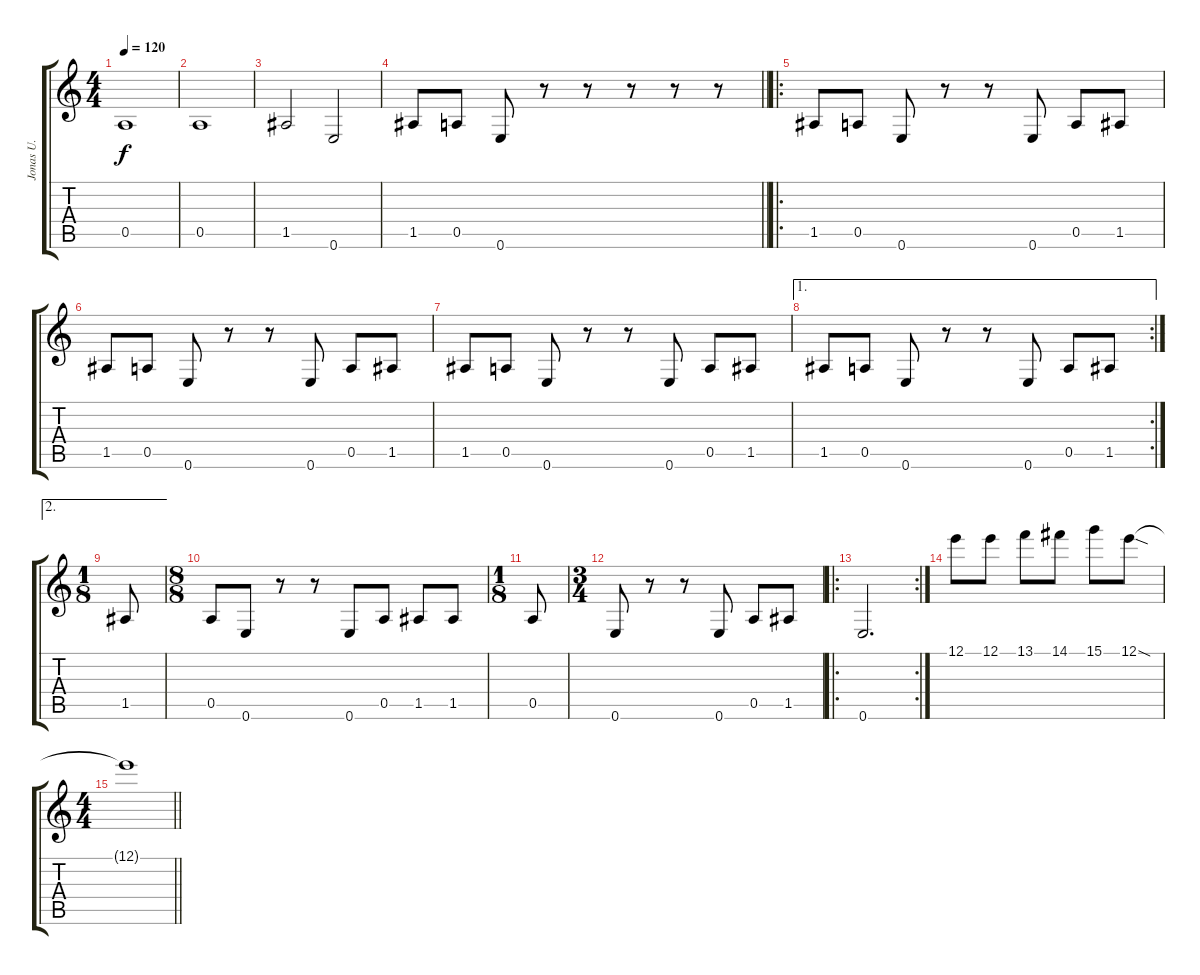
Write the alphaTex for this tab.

\track ("Jonas U." "Jonas U.") {instrument distortionguitar}
\staff {score tabs}
\tuning (E4 B3 G3 D3 A2 E2) {hide}
\ts (4 4)
\tempo 120
\clef g2
\ks c
0.5.1{dy f} |
0.5.1 |
1.5.2 0.6.2 |
\barLineRight lightlight
1.5.8 0.5.8 0.6.8 r.8 r.8 r.8 r.8 r.8 |
\ro
1.5.8 0.5.8 0.6.8 r.8 r.8 0.6.8 0.5.8 1.5.8 |
1.5.8 0.5.8 0.6.8 r.8 r.8 0.6.8 0.5.8 1.5.8 |
1.5.8 0.5.8 0.6.8 r.8 r.8 0.6.8 0.5.8 1.5.8 |
\ae 1
\rc 2
1.5.8 0.5.8 0.6.8 r.8 r.8 0.6.8 0.5.8 1.5.8 |
\ae 2
\ts (1 8)
1.5.8 |
\ts (8 8)
0.5.8 0.6.8 r.8 r.8 0.6.8 0.5.8 1.5.8 1.5.8 |
\ts (1 8)
0.5.8 |
\ts (3 4)
0.6.8 r.8 r.8 0.6.8 0.5.8 1.5.8 |
\ro
\rc 2
0.6.2{d} |
12.1.8 12.1.8 13.1.8 14.1.8 15.1.8 12.1{sod}.8 |
\ts (4 4)
\barLineRight lightlight
12.1{t}.1
